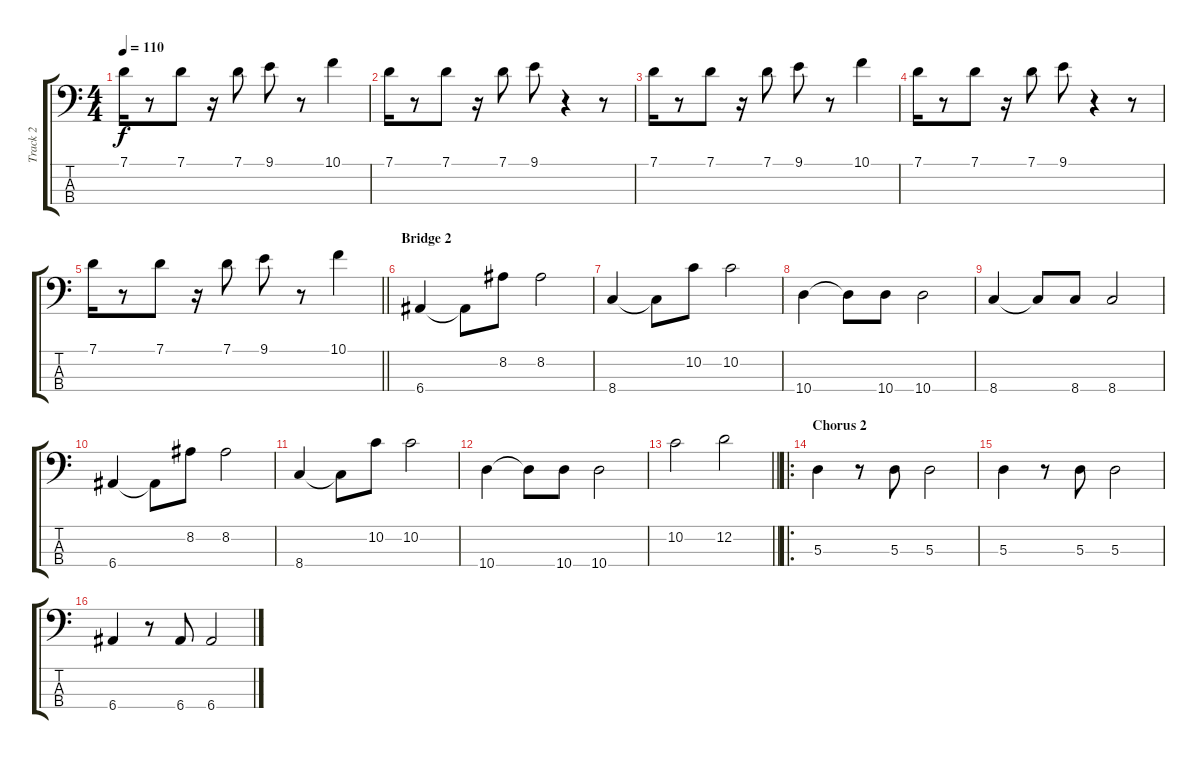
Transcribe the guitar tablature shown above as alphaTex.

\track ("Track 2" "Track 2") {instrument electricbassfinger}
\staff {score tabs}
\tuning (G2 D2 A1 E1) {hide}
\ts (4 4)
\tempo 110
\clef f4
\ks c
7.1.16{dy f} r.8 7.1.8 r.16 7.1.8 9.1.8 r.8 10.1.4 |
7.1.16 r.8 7.1.8 r.16 7.1.8 9.1.8 r.4 r.8 |
7.1.16 r.8 7.1.8 r.16 7.1.8 9.1.8 r.8 10.1.4 |
7.1.16 r.8 7.1.8 r.16 7.1.8 9.1.8 r.4 r.8 |
\barLineRight lightlight
7.1.16 r.8 7.1.8 r.16 7.1.8 9.1.8 r.8 10.1.4 |
\section ("" "Bridge 2")
6.4.4 6.4{t}.8 8.2.8 8.2.2 |
8.4.4 8.4{t}.8 10.2.8 10.2.2 |
10.4.4 10.4{t}.8 10.4.8 10.4.2 |
8.4.4 8.4{t}.8 8.4.8 8.4.2 |
6.4.4 6.4{t}.8 8.2.8 8.2.2 |
8.4.4 8.4{t}.8 10.2.8 10.2.2 |
10.4.4 10.4{t}.8 10.4.8 10.4.2 |
\barLineRight lightlight
10.2.2 12.2.2 |
\ro
\section ("" "Chorus 2")
5.3.4 r.8 5.3.8 5.3.2 |
5.3.4 r.8 5.3.8 5.3.2 |
6.4.4 r.8 6.4.8 6.4.2
